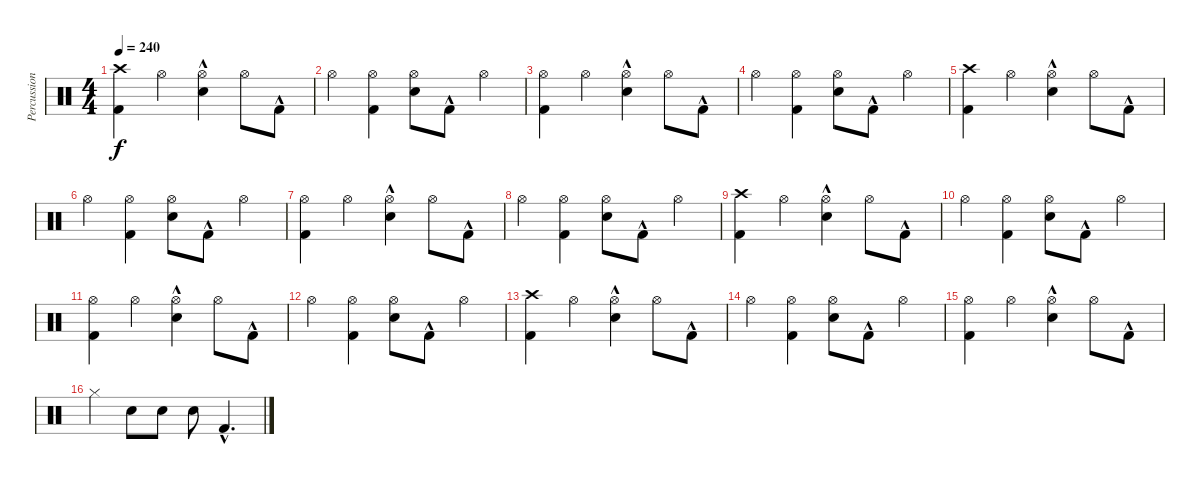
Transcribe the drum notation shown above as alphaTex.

\track ("Percussion" "Percussion") {instrument percussion}
\staff {score}
\articulation defaults
\ts (4 4)
\tempo 240
\clef neutral
\ks c
("Crash high (hit)" "Kick (hit) 2").4{dy f} "Hi-Hat (open)".4 ("Hi-Hat (open)" "Electric Snare (hit)"{hac}).4 "Hi-Hat (open)".8 "Kick (hit) 2"{hac}.8 |
"Hi-Hat (open)".4 ("Hi-Hat (open)" "Kick (hit) 2").4 ("Hi-Hat (open)" "Electric Snare (hit)").8 "Kick (hit) 2"{hac}.8 "Hi-Hat (open)".4 |
("Hi-Hat (open)" "Kick (hit) 2").4 "Hi-Hat (open)".4 ("Hi-Hat (open)" "Electric Snare (hit)"{hac}).4 "Hi-Hat (open)".8 "Kick (hit) 2"{hac}.8 |
"Hi-Hat (open)".4 ("Hi-Hat (open)" "Kick (hit) 2").4 ("Hi-Hat (open)" "Electric Snare (hit)").8 "Kick (hit) 2"{hac}.8 "Hi-Hat (open)".4 |
("Crash high (hit)" "Kick (hit) 2").4 "Hi-Hat (open)".4 ("Hi-Hat (open)" "Electric Snare (hit)"{hac}).4 "Hi-Hat (open)".8 "Kick (hit) 2"{hac}.8 |
"Hi-Hat (open)".4 ("Hi-Hat (open)" "Kick (hit) 2").4 ("Hi-Hat (open)" "Electric Snare (hit)").8 "Kick (hit) 2"{hac}.8 "Hi-Hat (open)".4 |
("Hi-Hat (open)" "Kick (hit) 2").4 "Hi-Hat (open)".4 ("Hi-Hat (open)" "Electric Snare (hit)"{hac}).4 "Hi-Hat (open)".8 "Kick (hit) 2"{hac}.8 |
"Hi-Hat (open)".4 ("Hi-Hat (open)" "Kick (hit) 2").4 ("Hi-Hat (open)" "Electric Snare (hit)").8 "Kick (hit) 2"{hac}.8 "Hi-Hat (open)".4 |
("Crash high (hit)" "Kick (hit) 2").4 "Hi-Hat (open)".4 ("Hi-Hat (open)" "Electric Snare (hit)"{hac}).4 "Hi-Hat (open)".8 "Kick (hit) 2"{hac}.8 |
"Hi-Hat (open)".4 ("Hi-Hat (open)" "Kick (hit) 2").4 ("Hi-Hat (open)" "Electric Snare (hit)").8 "Kick (hit) 2"{hac}.8 "Hi-Hat (open)".4 |
("Hi-Hat (open)" "Kick (hit) 2").4 "Hi-Hat (open)".4 ("Hi-Hat (open)" "Electric Snare (hit)"{hac}).4 "Hi-Hat (open)".8 "Kick (hit) 2"{hac}.8 |
"Hi-Hat (open)".4 ("Hi-Hat (open)" "Kick (hit) 2").4 ("Hi-Hat (open)" "Electric Snare (hit)").8 "Kick (hit) 2"{hac}.8 "Hi-Hat (open)".4 |
("Crash high (hit)" "Kick (hit) 2").4 "Hi-Hat (open)".4 ("Hi-Hat (open)" "Electric Snare (hit)"{hac}).4 "Hi-Hat (open)".8 "Kick (hit) 2"{hac}.8 |
"Hi-Hat (open)".4 ("Hi-Hat (open)" "Kick (hit) 2").4 ("Hi-Hat (open)" "Electric Snare (hit)").8 "Kick (hit) 2"{hac}.8 "Hi-Hat (open)".4 |
("Hi-Hat (open)" "Kick (hit) 2").4 "Hi-Hat (open)".4 ("Hi-Hat (open)" "Electric Snare (hit)"{hac}).4 "Hi-Hat (open)".8 "Kick (hit) 2"{hac}.8 |
"Hi-Hat (closed)".4 "Electric Snare (hit)".8 "Electric Snare (hit)".8 "Electric Snare (hit)".8 "Kick (hit) 2"{hac}.4{d}
